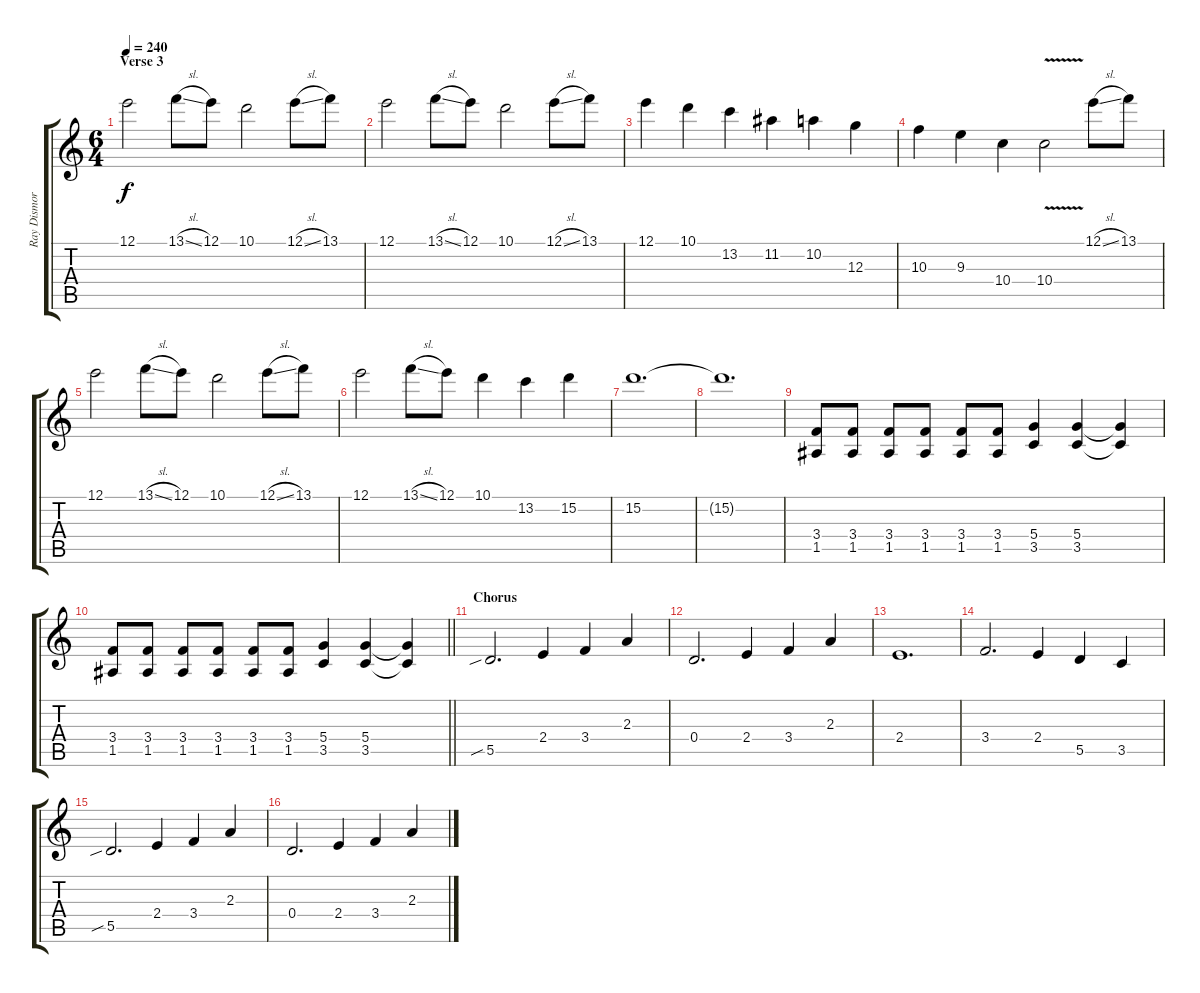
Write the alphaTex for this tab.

\track ("Ray Dismore" "Ray Dismor") {instrument distortionguitar}
\staff {score tabs}
\tuning (E4 B3 G3 D3 A2 E2) {hide}
\ts (6 4)
\section ("" "Verse 3")
\tempo 240
\clef g2
\ks c
12.1.2{dy f} 13.1{sl}.8 12.1.8 10.1.2 12.1{sl}.8 13.1.8 |
12.1.2 13.1{sl}.8 12.1.8 10.1.2 12.1{sl}.8 13.1.8 |
12.1.4 10.1.4 13.2.4 11.2.4 10.2.4 12.3.4 |
10.3.4 9.3.4 10.4.4 10.4{v}.2 12.1{sl}.8 13.1.8 |
12.1.2 13.1{sl}.8 12.1.8 10.1.2 12.1{sl}.8 13.1.8 |
12.1.2 13.1{sl}.8 12.1.8 10.1.4 13.2.4 15.2.4 |
15.2.1{d} |
15.2{t}.1{d} |
(3.4 1.5).8 (3.4 1.5).8 (3.4 1.5).8 (3.4 1.5).8 (3.4 1.5).8 (3.4 1.5).8 (5.4 3.5).4 (5.4 3.5).4 (5.4{t} 3.5{t}).4 |
\barLineRight lightlight
(3.4 1.5).8 (3.4 1.5).8 (3.4 1.5).8 (3.4 1.5).8 (3.4 1.5).8 (3.4 1.5).8 (5.4 3.5).4 (5.4 3.5).4 (5.4{t} 3.5{t}).4 |
\section ("" "Chorus")
5.5{sib}.2{d} 2.4.4 3.4.4 2.3.4 |
0.4.2{d} 2.4.4 3.4.4 2.3.4 |
2.4.1{d} |
3.4.2{d} 2.4.4 5.5.4 3.5.4 |
5.5{sib}.2{d} 2.4.4 3.4.4 2.3.4 |
0.4.2{d} 2.4.4 3.4.4 2.3.4
